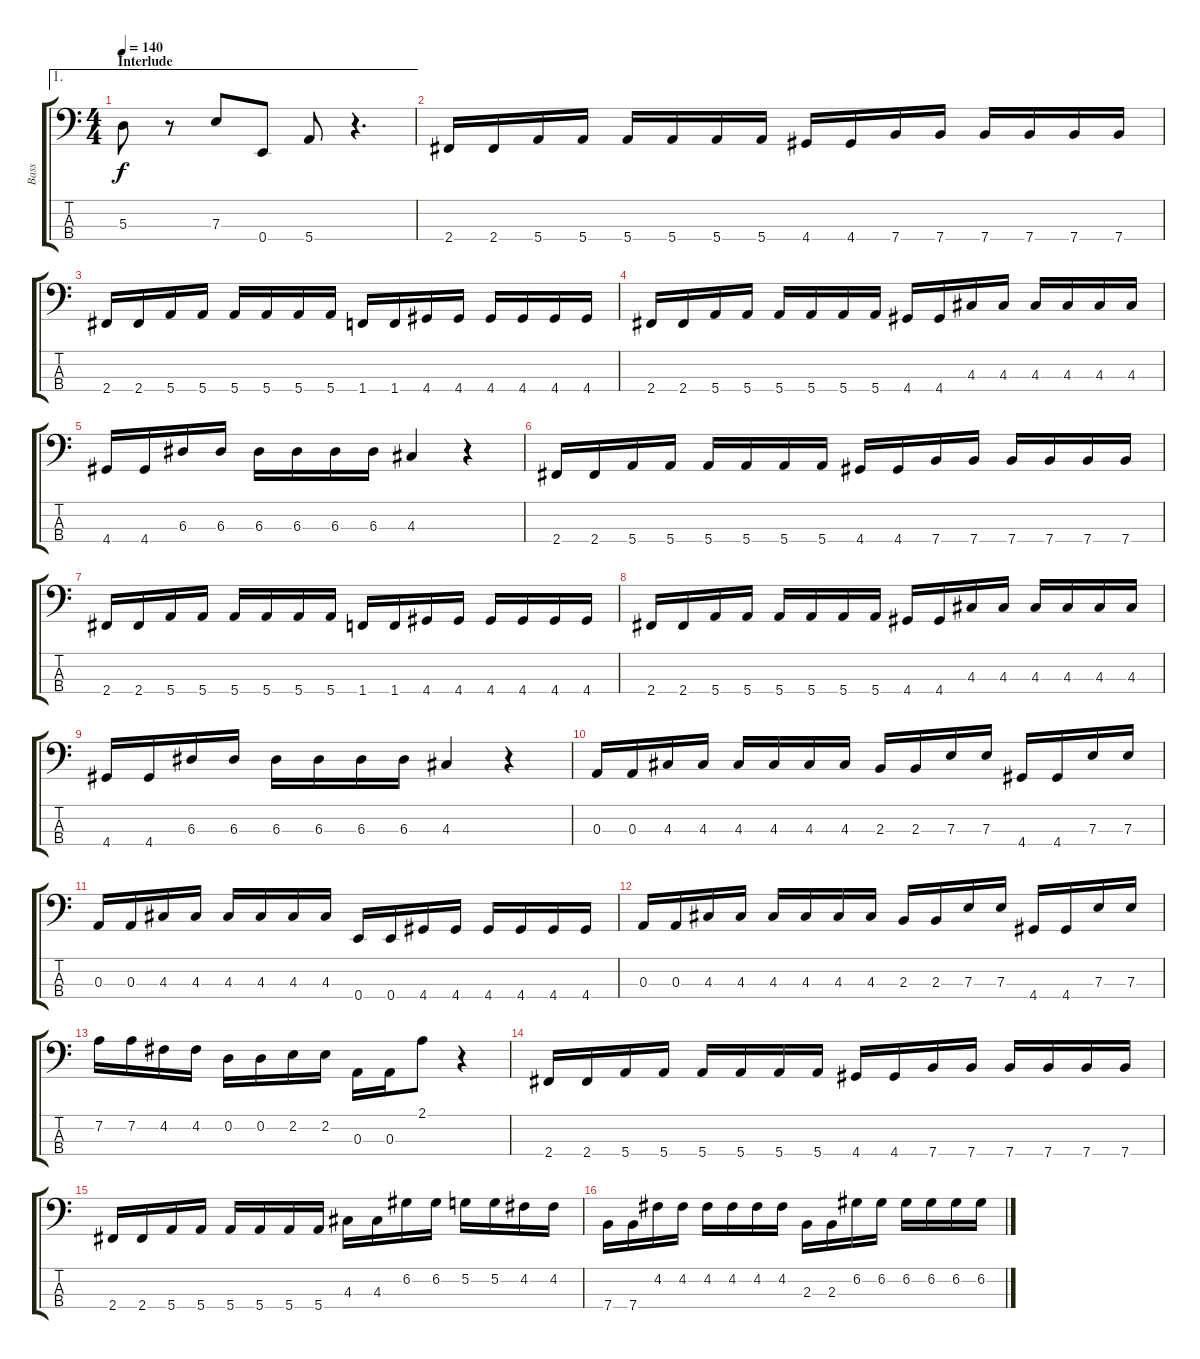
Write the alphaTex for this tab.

\track ("Bass" "Bass") {instrument electricbasspick}
\staff {score tabs}
\tuning (G2 D2 A1 E1) {hide}
\ae 1
\ts (4 4)
\section ("" "Interlude")
\tempo 140
\clef f4
\ks c
5.3.8{dy f} r.8 7.3.8 0.4.8 5.4.8 r.4{d} |
2.4.16 2.4.16 5.4.16 5.4.16 5.4.16 5.4.16 5.4.16 5.4.16 4.4.16 4.4.16 7.4.16 7.4.16 7.4.16 7.4.16 7.4.16 7.4.16 |
2.4.16 2.4.16 5.4.16 5.4.16 5.4.16 5.4.16 5.4.16 5.4.16 1.4.16 1.4.16 4.4.16 4.4.16 4.4.16 4.4.16 4.4.16 4.4.16 |
2.4.16 2.4.16 5.4.16 5.4.16 5.4.16 5.4.16 5.4.16 5.4.16 4.4.16 4.4.16 4.3.16 4.3.16 4.3.16 4.3.16 4.3.16 4.3.16 |
4.4.16 4.4.16 6.3.16 6.3.16 6.3.16 6.3.16 6.3.16 6.3.16 4.3.4 r.4 |
2.4.16 2.4.16 5.4.16 5.4.16 5.4.16 5.4.16 5.4.16 5.4.16 4.4.16 4.4.16 7.4.16 7.4.16 7.4.16 7.4.16 7.4.16 7.4.16 |
2.4.16 2.4.16 5.4.16 5.4.16 5.4.16 5.4.16 5.4.16 5.4.16 1.4.16 1.4.16 4.4.16 4.4.16 4.4.16 4.4.16 4.4.16 4.4.16 |
2.4.16 2.4.16 5.4.16 5.4.16 5.4.16 5.4.16 5.4.16 5.4.16 4.4.16 4.4.16 4.3.16 4.3.16 4.3.16 4.3.16 4.3.16 4.3.16 |
4.4.16 4.4.16 6.3.16 6.3.16 6.3.16 6.3.16 6.3.16 6.3.16 4.3.4 r.4 |
0.3.16 0.3.16 4.3.16 4.3.16 4.3.16 4.3.16 4.3.16 4.3.16 2.3.16 2.3.16 7.3.16 7.3.16 4.4.16 4.4.16 7.3.16 7.3.16 |
0.3.16 0.3.16 4.3.16 4.3.16 4.3.16 4.3.16 4.3.16 4.3.16 0.4.16 0.4.16 4.4.16 4.4.16 4.4.16 4.4.16 4.4.16 4.4.16 |
0.3.16 0.3.16 4.3.16 4.3.16 4.3.16 4.3.16 4.3.16 4.3.16 2.3.16 2.3.16 7.3.16 7.3.16 4.4.16 4.4.16 7.3.16 7.3.16 |
7.2.16 7.2.16 4.2.16 4.2.16 0.2.16 0.2.16 2.2.16 2.2.16 0.3.16 0.3.16 2.1.8 r.4 |
2.4.16 2.4.16 5.4.16 5.4.16 5.4.16 5.4.16 5.4.16 5.4.16 4.4.16 4.4.16 7.4.16 7.4.16 7.4.16 7.4.16 7.4.16 7.4.16 |
2.4.16 2.4.16 5.4.16 5.4.16 5.4.16 5.4.16 5.4.16 5.4.16 4.3.16 4.3.16 6.2.16 6.2.16 5.2.16 5.2.16 4.2.16 4.2.16 |
7.4.16 7.4.16 4.2.16 4.2.16 4.2.16 4.2.16 4.2.16 4.2.16 2.3.16 2.3.16 6.2.16 6.2.16 6.2.16 6.2.16 6.2.16 6.2.16
